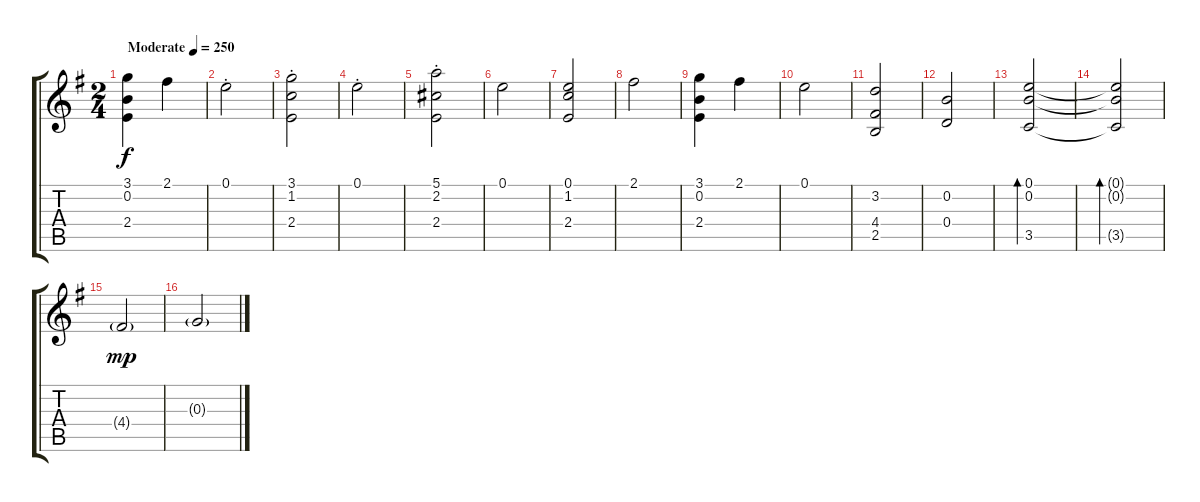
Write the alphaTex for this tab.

\track "" {instrument acousticguitarnylon}
\staff {score tabs}
\tuning (E4 B3 G3 D3 A2 E2) {hide}
\ts (2 4)
\tempo (250 "Moderate")
\clef g2
\ks g
(3.1 0.2 2.4).4{dy f instrument acousticguitarnylon} 2.1.4 |
0.1{st}.2 |
(3.1{st} 1.2 2.4).2 |
0.1{st}.2 |
(5.1{st} 2.2 2.4).2 |
0.1.2 |
(0.1 1.2 2.4).2 |
2.1.2 |
(3.1 0.2 2.4).4 2.1.4 |
0.1.2 |
(3.2 4.4 2.5).2 |
(0.2 0.4).2 |
(0.1 0.2 3.5).2{bd 480} |
(0.1{t} 0.2{t} 3.5{t}).2{bd 480} |
4.4{g}.2{dy mp} |
0.3{g}.2
